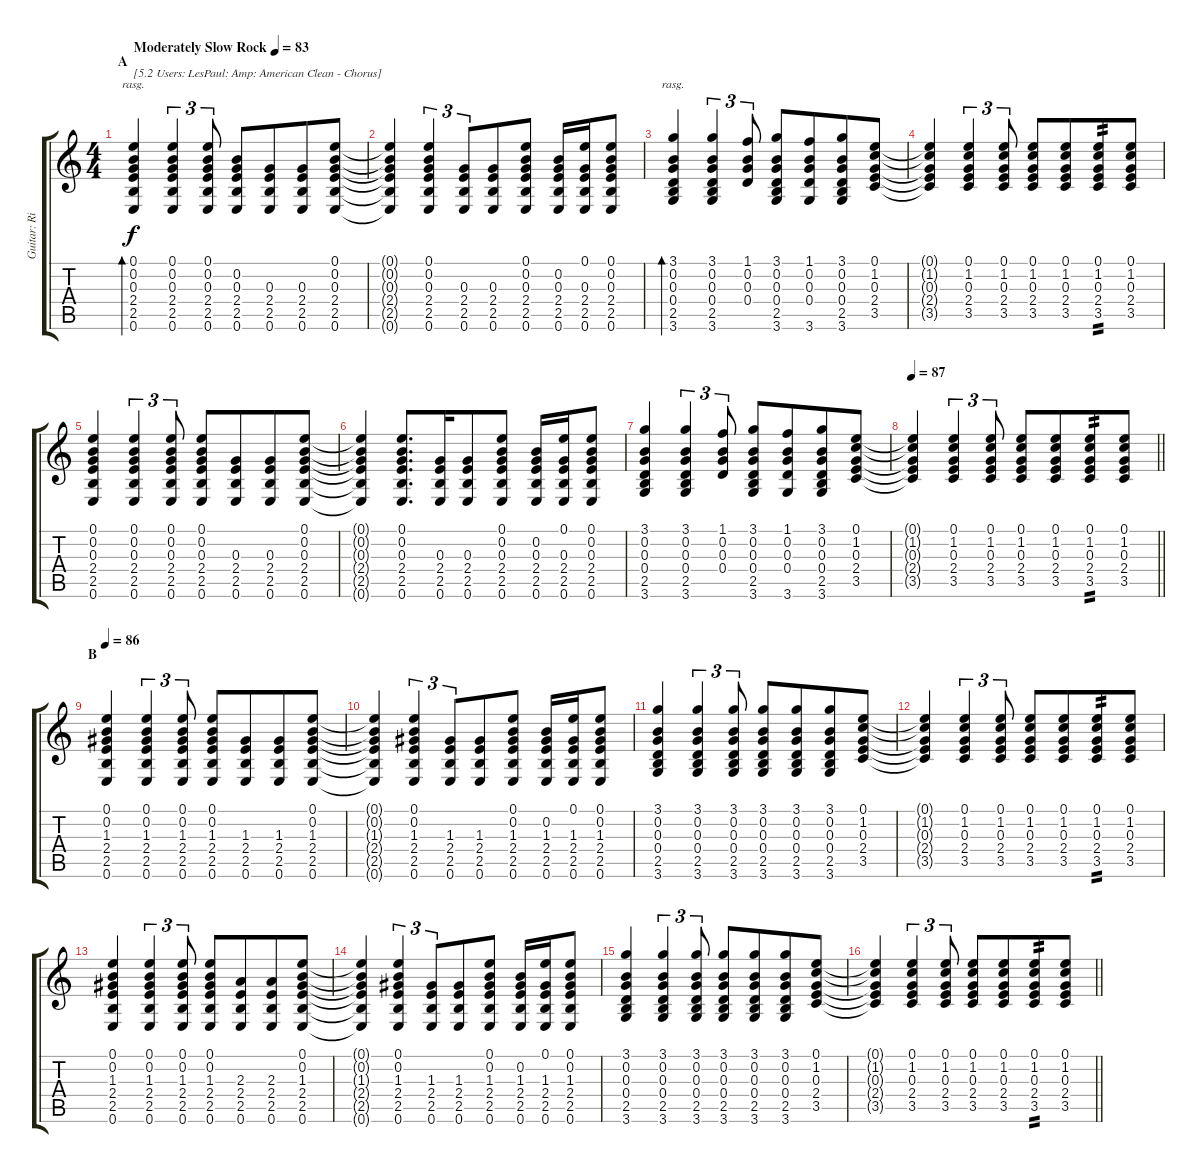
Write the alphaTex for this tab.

\track ("Guitar: Rik" "Guitar: Ri") {instrument electricguitarclean}
\staff {score tabs}
\tuning (E4 B3 G3 D3 A2 E2) {hide}
\ts (4 4)
\section ("" "A")
\tempo (83 "Moderately Slow Rock")
\clef g2
\ks c
(0.1 0.2 0.3 2.4 2.5 0.6).4{bd 60 rasg ii txt "[5.2 Users: LesPaul: Amp: American Clean - Chorus]" dy f volume 2 instrument electricguitarclean} (0.1 0.2 0.3 2.4 2.5 0.6).4{tu (3 2) volume 13} (0.1 0.2 0.3 2.4 2.5 0.6).8{tu (3 2)} (0.2 0.3 2.4 2.5 0.6).8 (0.3 2.4 2.5 0.6).8{beam merge} (0.3 2.4 2.5 0.6).8 (0.1 0.2 0.3 2.4 2.5 0.6).8 |
(0.1{t} 0.2{t} 0.3{t} 2.4{t} 2.5{t} 0.6{t}).4 (0.1 0.2 0.3 2.4 2.5 0.6).4{tu (3 2)} (0.3 2.4 2.5 0.6).8{tu (3 2) beam merge} (0.3 2.4 2.5 0.6).8 (0.1 0.2 0.3 2.4 2.5 0.6).8 (0.2 0.3 2.4 2.5 0.6).16{beam merge} (0.1 0.3 2.4 2.5 0.6).16 (0.1 0.2 0.3 2.4 2.5 0.6).8 |
(3.1 0.2 0.3 0.4 2.5 3.6).4{bd 60 rasg ii} (3.1 0.2 0.3 0.4 2.5 3.6).4{tu (3 2)} (1.1 0.2 0.3 0.4).8{tu (3 2)} (3.1 0.2 0.3 0.4 2.5 3.6).8 (1.1 0.2 0.3 0.4 3.6).8{beam merge} (3.1 0.2 0.3 0.4 2.5 3.6).8 (0.1 1.2 0.3 2.4 3.5).8 |
(0.1{t} 1.2{t} 0.3{t} 2.4{t} 3.5{t}).4 (0.1 1.2 0.3 2.4 3.5).4{tu (3 2)} (0.1 1.2 0.3 2.4 3.5).8{tu (3 2)} (0.1 1.2 0.3 2.4 3.5).8 (0.1 1.2 0.3 2.4 3.5).8{beam merge} (0.1 1.2 0.3 2.4 3.5).8{tp 2} (0.1 1.2 0.3 2.4 3.5).8 |
(0.1 0.2 0.3 2.4 2.5 0.6).4 (0.1 0.2 0.3 2.4 2.5 0.6).4{tu (3 2)} (0.1 0.2 0.3 2.4 2.5 0.6).8{tu (3 2)} (0.1 0.2 0.3 2.4 2.5 0.6).8 (0.3 2.4 2.5 0.6).8{beam merge} (0.3 2.4 2.5 0.6).8 (0.1 0.2 0.3 2.4 2.5 0.6).8 |
(0.1{t} 0.2{t} 0.3{t} 2.4{t} 2.5{t} 0.6{t}).4 (0.1 0.2 0.3 2.4 2.5 0.6).8{d} (0.3 2.4 2.5 0.6).16{beam merge} (0.3 2.4 2.5 0.6).8 (0.1 0.2 0.3 2.4 2.5 0.6).8 (0.2 0.3 2.4 2.5 0.6).16{beam merge} (0.1 0.3 2.4 2.5 0.6).16 (0.1 0.2 0.3 2.4 2.5 0.6).8 |
(3.1 0.2 0.3 0.4 2.5 3.6).4 (3.1 0.2 0.3 0.4 2.5 3.6).4{tu (3 2)} (1.1 0.2 0.3 0.4).8{tu (3 2)} (3.1 0.2 0.3 0.4 2.5 3.6).8 (1.1 0.2 0.3 0.4 3.6).8{beam merge} (3.1 0.2 0.3 0.4 2.5 3.6).8 (0.1 1.2 0.3 2.4 3.5).8 |
\tempo 87
\barLineRight lightlight
(0.1{t} 1.2{t} 0.3{t} 2.4{t} 3.5{t}).4 (0.1 1.2 0.3 2.4 3.5).4{tu (3 2)} (0.1 1.2 0.3 2.4 3.5).8{tu (3 2)} (0.1 1.2 0.3 2.4 3.5).8 (0.1 1.2 0.3 2.4 3.5).8{beam merge} (0.1 1.2 0.3 2.4 3.5).8{tp 2} (0.1 1.2 0.3 2.4 3.5).8 |
\section ("" "B")
\tempo 86
(0.1 0.2 1.3 2.4 2.5 0.6).4 (0.1 0.2 1.3 2.4 2.5 0.6).4{tu (3 2)} (0.1 0.2 1.3 2.4 2.5 0.6).8{tu (3 2)} (0.1 0.2 1.3 2.4 2.5 0.6).8 (1.3 2.4 2.5 0.6).8{beam merge} (1.3 2.4 2.5 0.6).8 (0.1 0.2 1.3 2.4 2.5 0.6).8 |
(0.1{t} 0.2{t} 1.3{t} 2.4{t} 2.5{t} 0.6{t}).4 (0.1 0.2 1.3 2.4 2.5 0.6).4{tu (3 2)} (1.3 2.4 2.5 0.6).8{tu (3 2) beam merge} (1.3 2.4 2.5 0.6).8 (0.1 0.2 1.3 2.4 2.5 0.6).8 (0.2 1.3 2.4 2.5 0.6).16{beam merge} (0.1 1.3 2.4 2.5 0.6).16 (0.1 0.2 1.3 2.4 2.5 0.6).8 |
(3.1 0.2 0.3 0.4 2.5 3.6).4 (3.1 0.2 0.3 0.4 2.5 3.6).4{tu (3 2)} (3.1 0.2 0.3 0.4 2.5 3.6).8{tu (3 2)} (3.1 0.2 0.3 0.4 2.5 3.6).8 (3.1 0.2 0.3 0.4 2.5 3.6).8{beam merge} (3.1 0.2 0.3 0.4 2.5 3.6).8 (0.1 1.2 0.3 2.4 3.5).8 |
(0.1{t} 1.2{t} 0.3{t} 2.4{t} 3.5{t}).4 (0.1 1.2 0.3 2.4 3.5).4{tu (3 2)} (0.1 1.2 0.3 2.4 3.5).8{tu (3 2)} (0.1 1.2 0.3 2.4 3.5).8 (0.1 1.2 0.3 2.4 3.5).8{beam merge} (0.1 1.2 0.3 2.4 3.5).8{tp 2} (0.1 1.2 0.3 2.4 3.5).8 |
(0.1 0.2 1.3 2.4 2.5 0.6).4 (0.1 0.2 1.3 2.4 2.5 0.6).4{tu (3 2)} (0.1 0.2 1.3 2.4 2.5 0.6).8{tu (3 2)} (0.1 0.2 1.3 2.4 2.5 0.6).8 (2.3 2.4 2.5 0.6).8{beam merge} (2.3 2.4 2.5 0.6).8 (0.1 0.2 1.3 2.4 2.5 0.6).8 |
(0.1{t} 0.2{t} 1.3{t} 2.4{t} 2.5{t} 0.6{t}).4 (0.1 0.2 1.3 2.4 2.5 0.6).4{tu (3 2)} (1.3 2.4 2.5 0.6).8{tu (3 2) beam merge} (1.3 2.4 2.5 0.6).8 (0.1 0.2 1.3 2.4 2.5 0.6).8 (0.2 1.3 2.4 2.5 0.6).16{beam merge} (0.1 1.3 2.4 2.5 0.6).16 (0.1 0.2 1.3 2.4 2.5 0.6).8 |
(3.1 0.2 0.3 0.4 2.5 3.6).4 (3.1 0.2 0.3 0.4 2.5 3.6).4{tu (3 2)} (3.1 0.2 0.3 0.4 2.5 3.6).8{tu (3 2)} (3.1 0.2 0.3 0.4 2.5 3.6).8 (3.1 0.2 0.3 0.4 2.5 3.6).8{beam merge} (3.1 0.2 0.3 0.4 2.5 3.6).8 (0.1 1.2 0.3 2.4 3.5).8 |
\barLineRight lightlight
(0.1{t} 1.2{t} 0.3{t} 2.4{t} 3.5{t}).4 (0.1 1.2 0.3 2.4 3.5).4{tu (3 2)} (0.1 1.2 0.3 2.4 3.5).8{tu (3 2)} (0.1 1.2 0.3 2.4 3.5).8 (0.1 1.2 0.3 2.4 3.5).8{beam merge} (0.1 1.2 0.3 2.4 3.5).8{tp 2} (0.1 1.2 0.3 2.4 3.5).8
